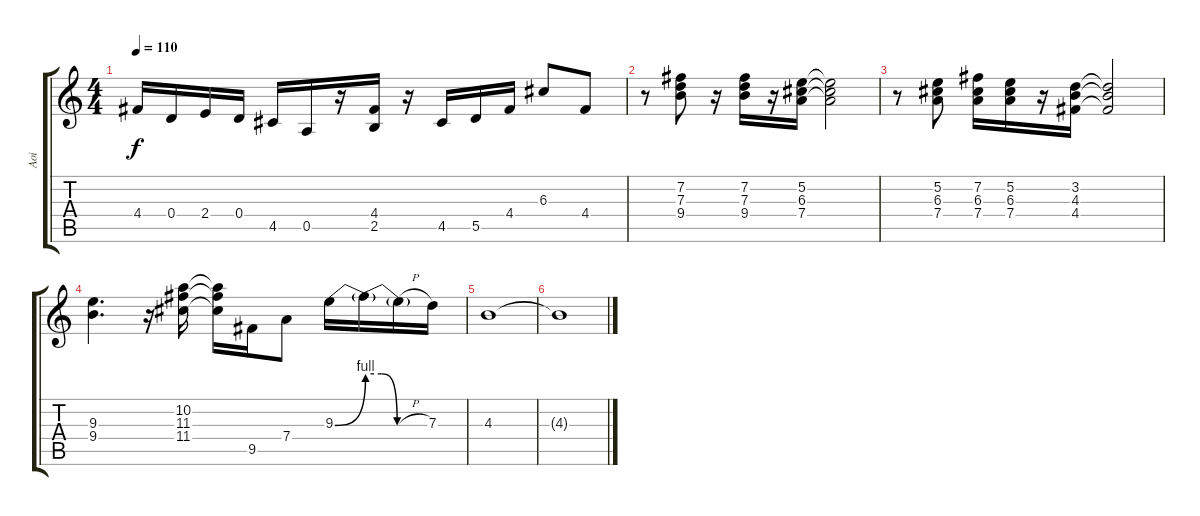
\track ("Aoi" "Aoi") {instrument distortionguitar}
\staff {score tabs}
\tuning (E4 B3 G3 D3 A2 E2) {hide}
\ts (4 4)
\tempo 110
\clef g2
\ks c
4.4.16{dy f} 0.4.16 2.4.16 0.4.16 4.5.16 0.5.16 r.16 (4.4 2.5).16 r.16 4.5.16 5.5.16 4.4.16 6.3.8 4.4.8 |
r.8 (7.2 7.3 9.4).8 r.16 (7.2 7.3 9.4).16 r.16 (5.2 6.3 7.4).16 (5.2{t} 6.3{t} 7.4{t}).2 |
r.8 (5.2 6.3 7.4).8 (7.2 6.3 7.4).16 (5.2 6.3 7.4).16 r.16 (3.2 4.3 4.4).16 (3.2{t} 4.3{t} 4.4{t}).2 |
(9.3 9.4).4{d} r.16 (10.2 11.3 11.4).16 (10.2{t} 11.3{t} 11.4{t}).16 9.5.16 7.4.8 9.3{be (bend 0 0 60 4)}.16 9.3{be (custom 0 4 15 4 30 0 60 0) t}.16 9.3{h t}.16 7.3.16 |
4.3.1 |
4.3{t}.1
